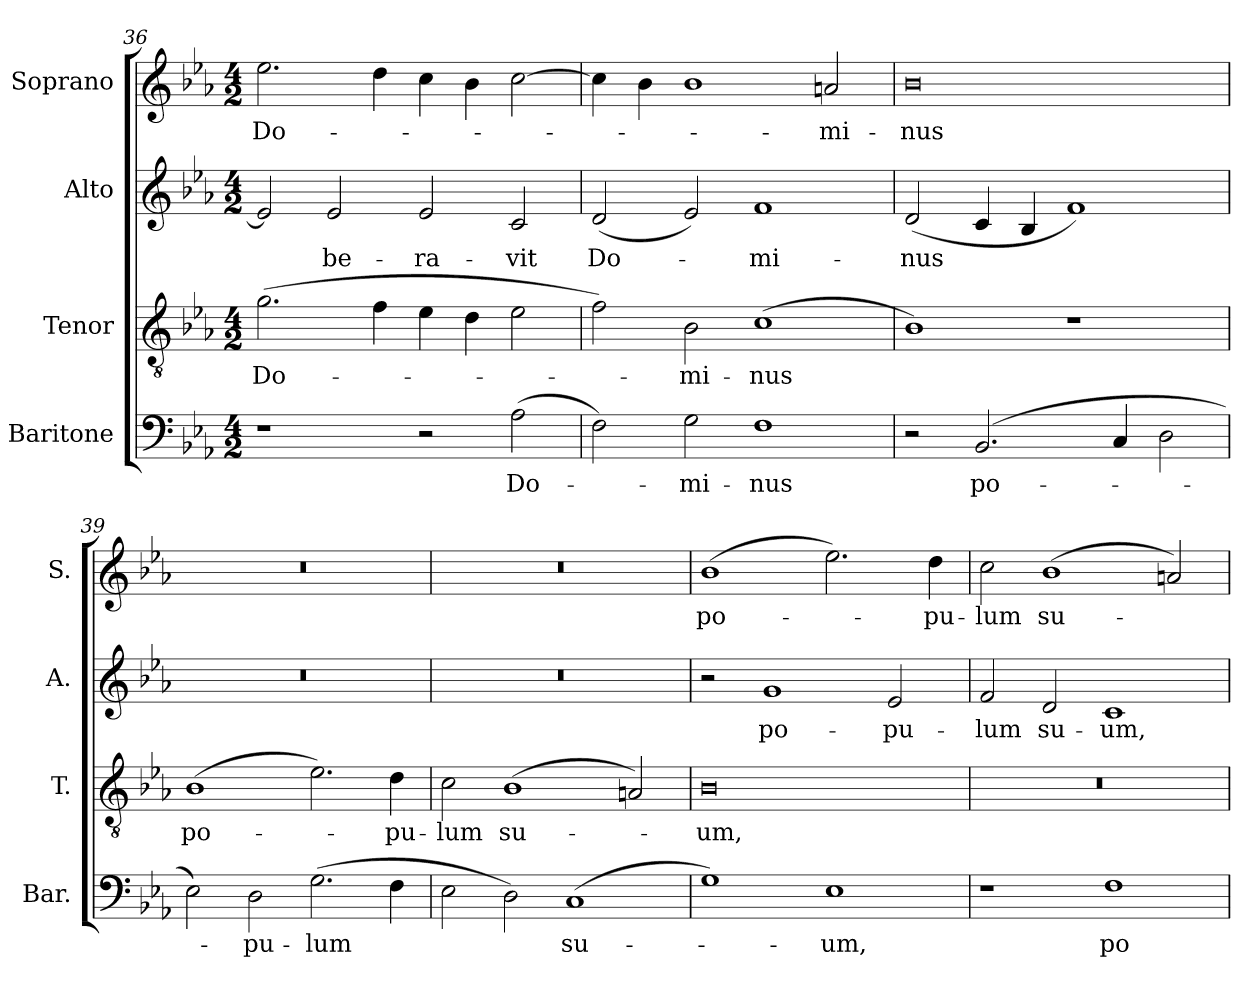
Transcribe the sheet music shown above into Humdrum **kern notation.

**kern	**text	**kern	**text	**kern	**text	**kern	**text
*part4	*part4	*part3	*part3	*part2	*part2	*part1	*part1
*staff4	*staff4	*staff3	*staff3	*staff2	*staff2	*staff1	*staff1
*I"Baritone	*	*I"Tenor	*	*I"Alto	*	*I"Soprano	*
*I'Bar.	*	*I'T.	*	*I'A.	*	*I'S.	*
*clefF4	*	*clefGv2	*	*clefG2	*	*clefG2	*
*	*	*ITrd7c12	*	*	*	*	*
*k[b-e-a-]	*	*k[b-e-a-]	*	*k[b-e-a-]	*	*k[b-e-a-]	*
*E-:	*	*E-:	*	*E-:	*	*E-:	*
*M4/2	*	*M4/2	*	*M4/2	*	*M4/2	*
=36	=36	=36	=36	=36	=36	=36	=36
!	!	!	!LO:LY:b:color=#000000	!	!	!	!
!	!	!	!	!	!	!	!LO:LY:b:color=#000000
1r	.	(2.Gi\	Do-	2e-i/]	.	2.ee-i\	Do-
!	!	!	!	!	!LO:LY:b:color=#000000	!	!
.	.	.	.	2e-i/	-be-	.	.
.	.	4Fi\	.	.	.	4ddi\	.
!	!	!	!	!	!LO:LY:b:color=#000000	!	!
2r	.	4E-i\	.	2e-i/	-ra-	4cci\	.
.	.	4Di\	.	.	.	4b-i\	.
!	!LO:LY:b:color=#000000	!	!	!	!	!	!
!	!	!	!	!	!LO:LY:b:color=#000000	!	!
(2A-i\	Do-	2E-i\	.	2ci/	-vit	[2cci\	.
=37	=37	=37	=37	=37	=37	=37	=37
!	!	!	!	!	!LO:LY:b:color=#000000	!	!
2Fi\)	.	2Fi\)	.	(2di/	Do-	4cci\]	.
.	.	.	.	.	.	4b-i\	.
!	!LO:LY:b:color=#000000	!	!	!	!	!	!
!	!	!	!LO:LY:b:color=#000000	!	!	!	!
2Gi\	-mi-	2BB-i\	-mi-	2e-i/)	.	1b-i	.
!	!LO:LY:b:color=#000000	!	!	!	!	!	!
!	!	!	!LO:LY:b:color=#000000	!	!	!	!
!	!	!	!	!	!LO:LY:b:color=#000000	!	!
1Fi	-nus	(1Ci	-nus	1fi	-mi-	.	.
!	!	!	!	!	!	!	!LO:LY:b:color=#000000
.	.	.	.	.	.	2ani/	-mi-
=38	=38	=38	=38	=38	=38	=38	=38
!	!	!	!	!	!LO:LY:b:color=#000000	!	!
!	!	!	!	!	!	!	!LO:LY:b:color=#000000
2r	.	1BB-i)	.	(2di/	-nus	0b-i	-nus
!	!LO:LY:b:color=#000000	!	!	!	!	!	!
(2.BB-i/	po-	.	.	4ci/	.	.	.
.	.	.	.	4B-i/	.	.	.
.	.	1r	.	1fi)	.	.	.
4Ci/	.	.	.	.	.	.	.
2Di\	.	.	.	.	.	.	.
!!LO:LB:g=z
=39	=39	=39	=39	=39	=39	=39	=39
!	!	!	!LO:LY:b:color=#000000	!LO:N:vis=1	!	!LO:N:vis=1	!
2E-i\)	.	(1BB-i	po-	0r	.	0r	.
!	!LO:LY:b:color=#000000	!	!	!	!	!	!
2Di\	-pu-	.	.	.	.	.	.
!	!LO:LY:b:color=#000000	!	!	!	!	!	!
(2.Gi\	-lum	2.E-i\)	.	.	.	.	.
!	!	!	!LO:LY:b:color=#000000	!	!	!	!
4Fi\	.	4Di\	-pu-	.	.	.	.
=40	=40	=40	=40	=40	=40	=40	=40
!	!	!	!LO:LY:b:color=#000000	!LO:N:vis=1	!	!LO:N:vis=1	!
2E-i\	.	2Ci\	-lum	0r	.	0r	.
!	!	!	!LO:LY:b:color=#000000	!	!	!	!
2Di\)	.	(1BB-i	su-	.	.	.	.
!	!LO:LY:b:color=#000000	!	!	!	!	!	!
(1Ci	su-	.	.	.	.	.	.
.	.	2AAni/)	.	.	.	.	.
=41	=41	=41	=41	=41	=41	=41	=41
!	!	!	!LO:LY:b:color=#000000	!	!	!	!
!	!	!	!	!	!	!	!LO:LY:b:color=#000000
1Gi)	.	0BB-i	-um,	2r	.	(1b-i	po-
!	!	!	!	!	!LO:LY:b:color=#000000	!	!
.	.	.	.	1gi	po-	.	.
!	!LO:LY:b:color=#000000	!	!	!	!	!	!
1E-i	-um,	.	.	.	.	2.ee-i\)	.
!	!	!	!	!	!LO:LY:b:color=#000000	!	!
.	.	.	.	2e-i/	-pu-	.	.
!	!	!	!	!	!	!	!LO:LY:b:color=#000000
.	.	.	.	.	.	4ddi\	-pu-
=42	=42	=42	=42	=42	=42	=42	=42
!	!	!LO:N:vis=1	!	!	!	!	!
!	!	!	!	!	!LO:LY:b:color=#000000	!	!
!	!	!	!	!	!	!	!LO:LY:b:color=#000000
1r	.	0r	.	2fi/	-lum	2cci\	-lum
!	!	!	!	!	!LO:LY:b:color=#000000	!	!
!	!	!	!	!	!	!	!LO:LY:b:color=#000000
.	.	.	.	2di/	su-	(1b-i	su-
!	!LO:LY:b:color=#000000	!	!	!	!	!	!
!	!	!	!	!	!LO:LY:b:color=#000000	!	!
1Fi	po-	.	.	1ci	-um,	.	.
.	.	.	.	.	.	2ani/)	.
=	=	=	=	=	=	=	=
*-	*-	*-	*-	*-	*-	*-	*-
